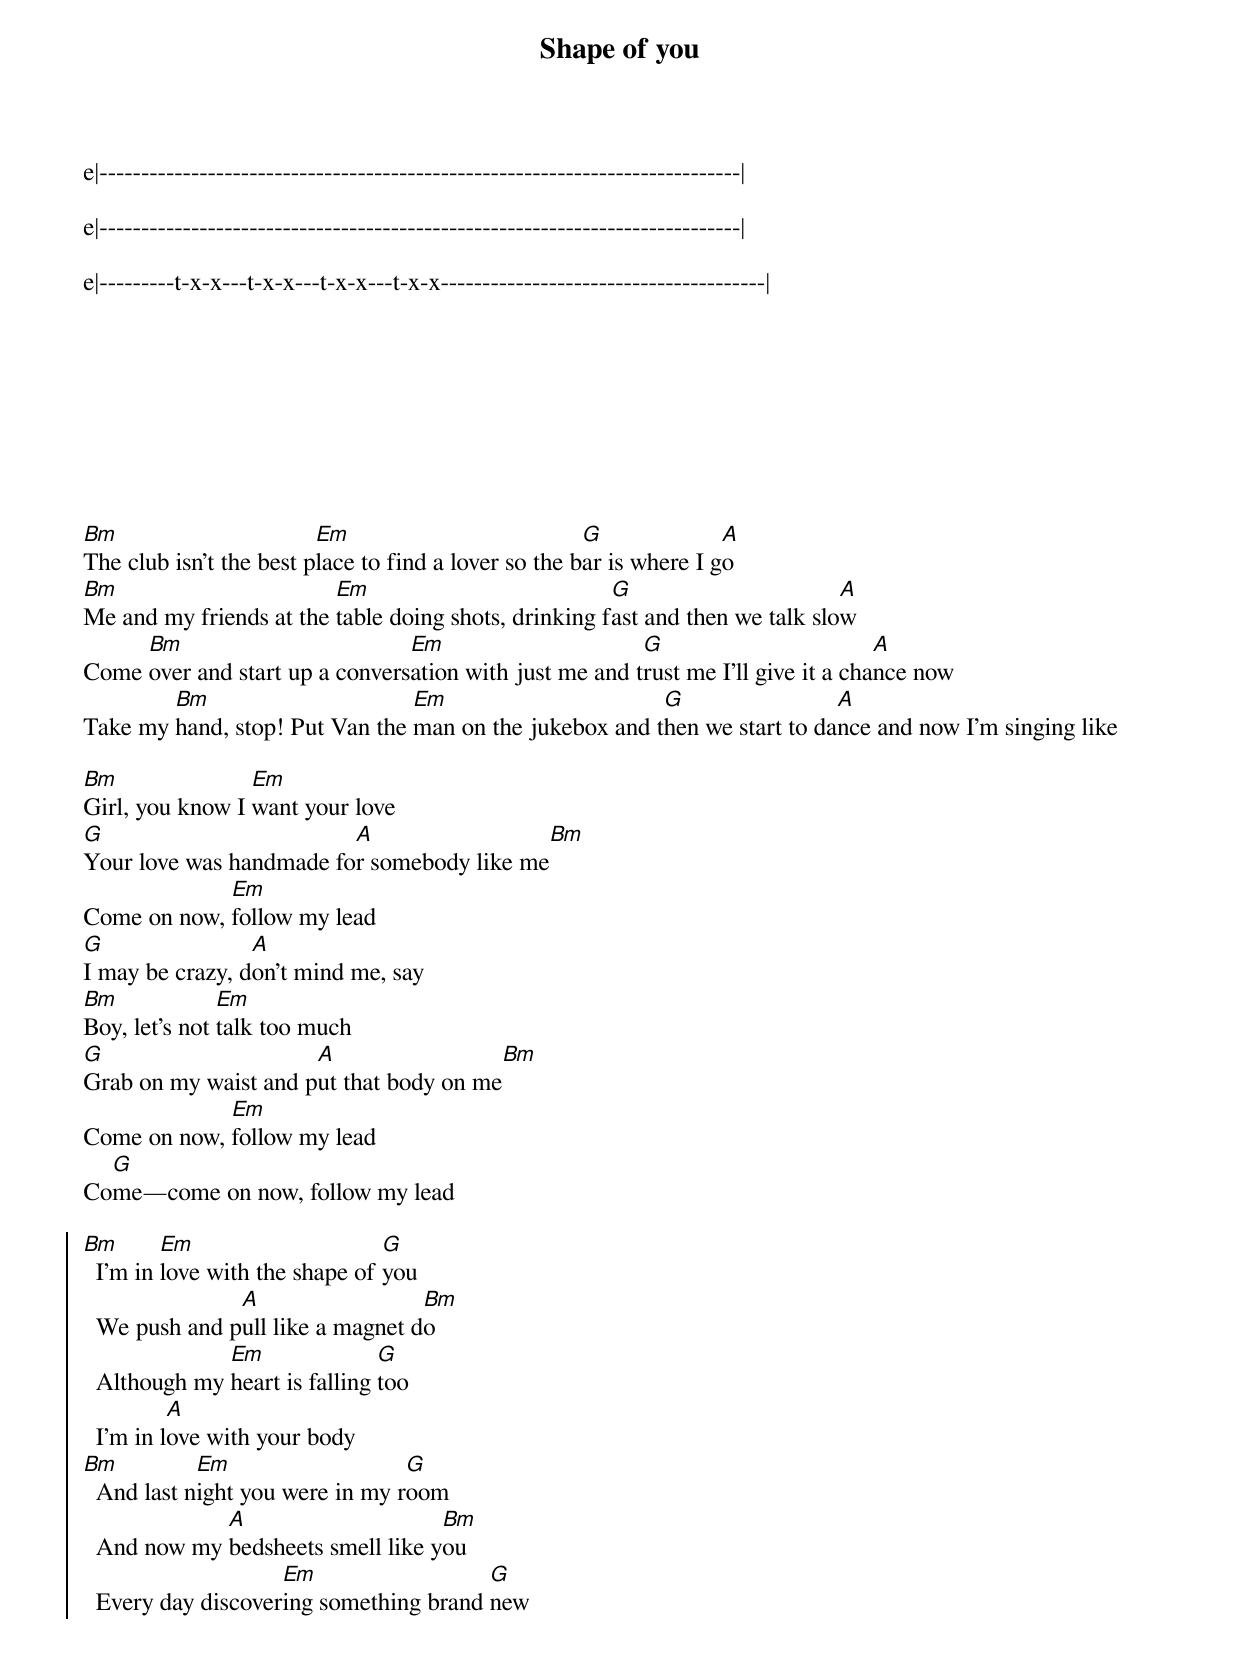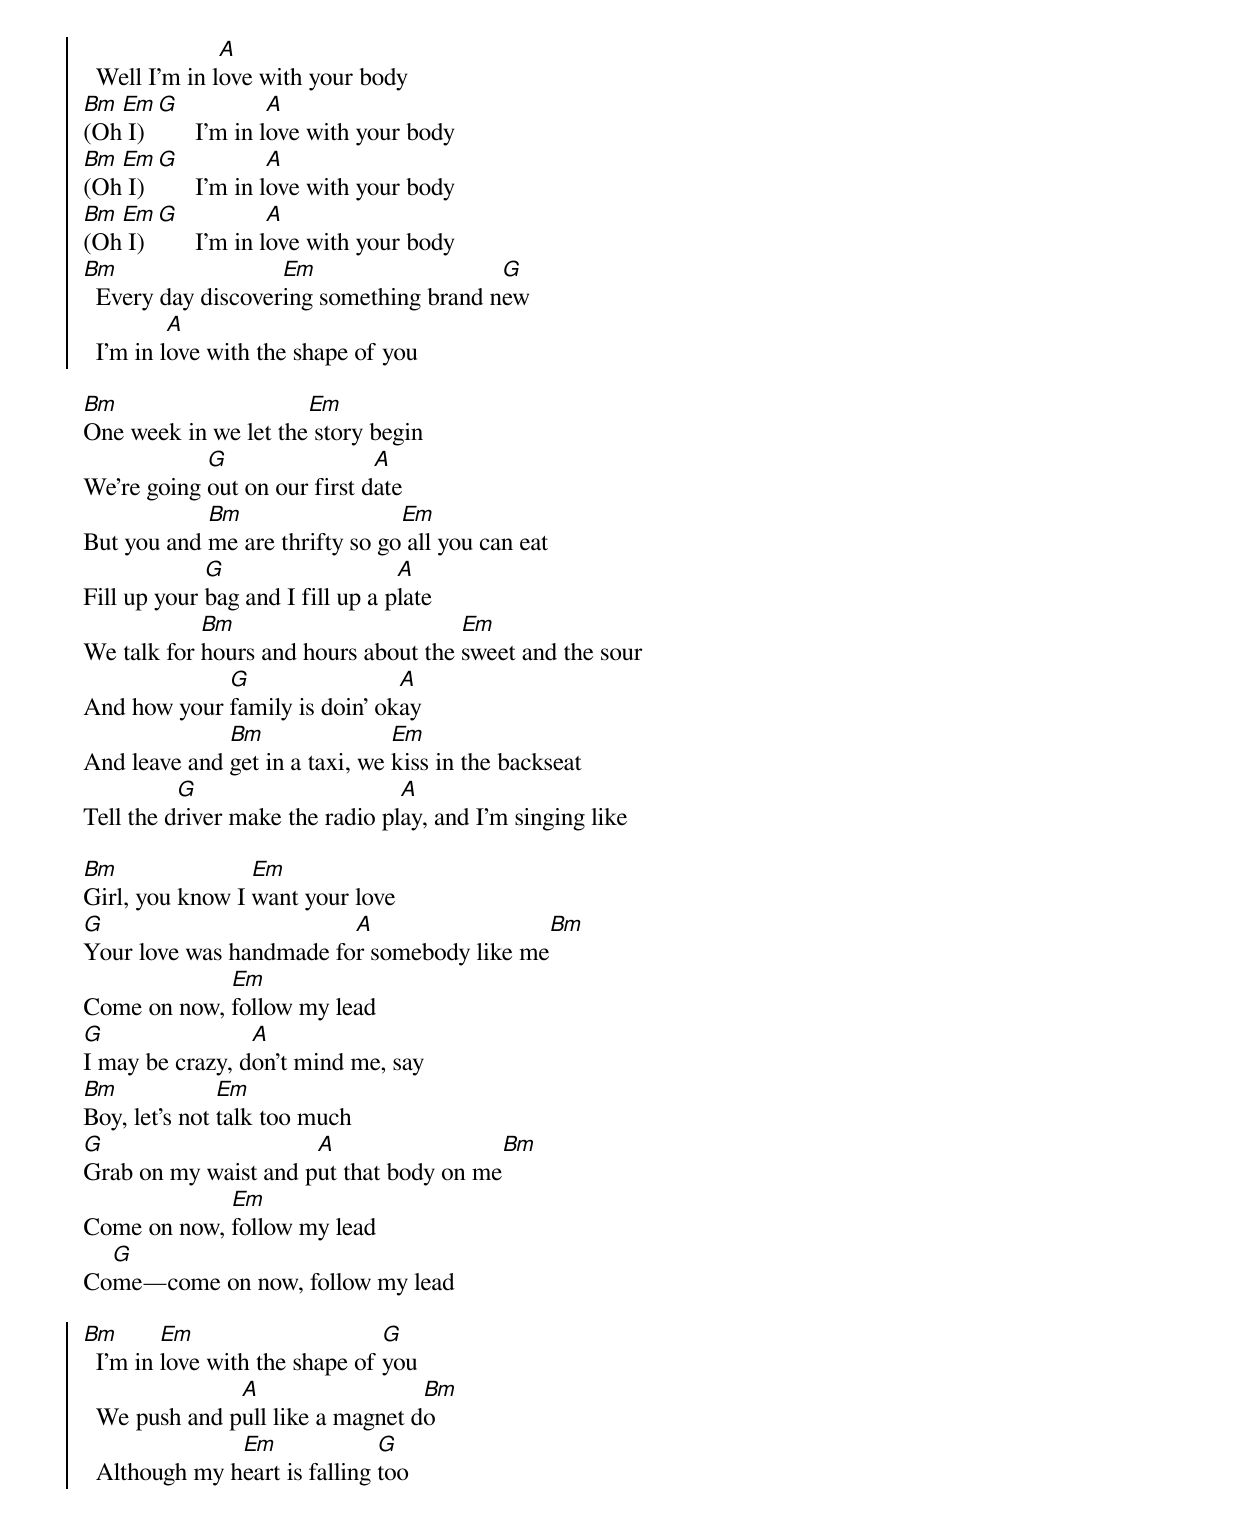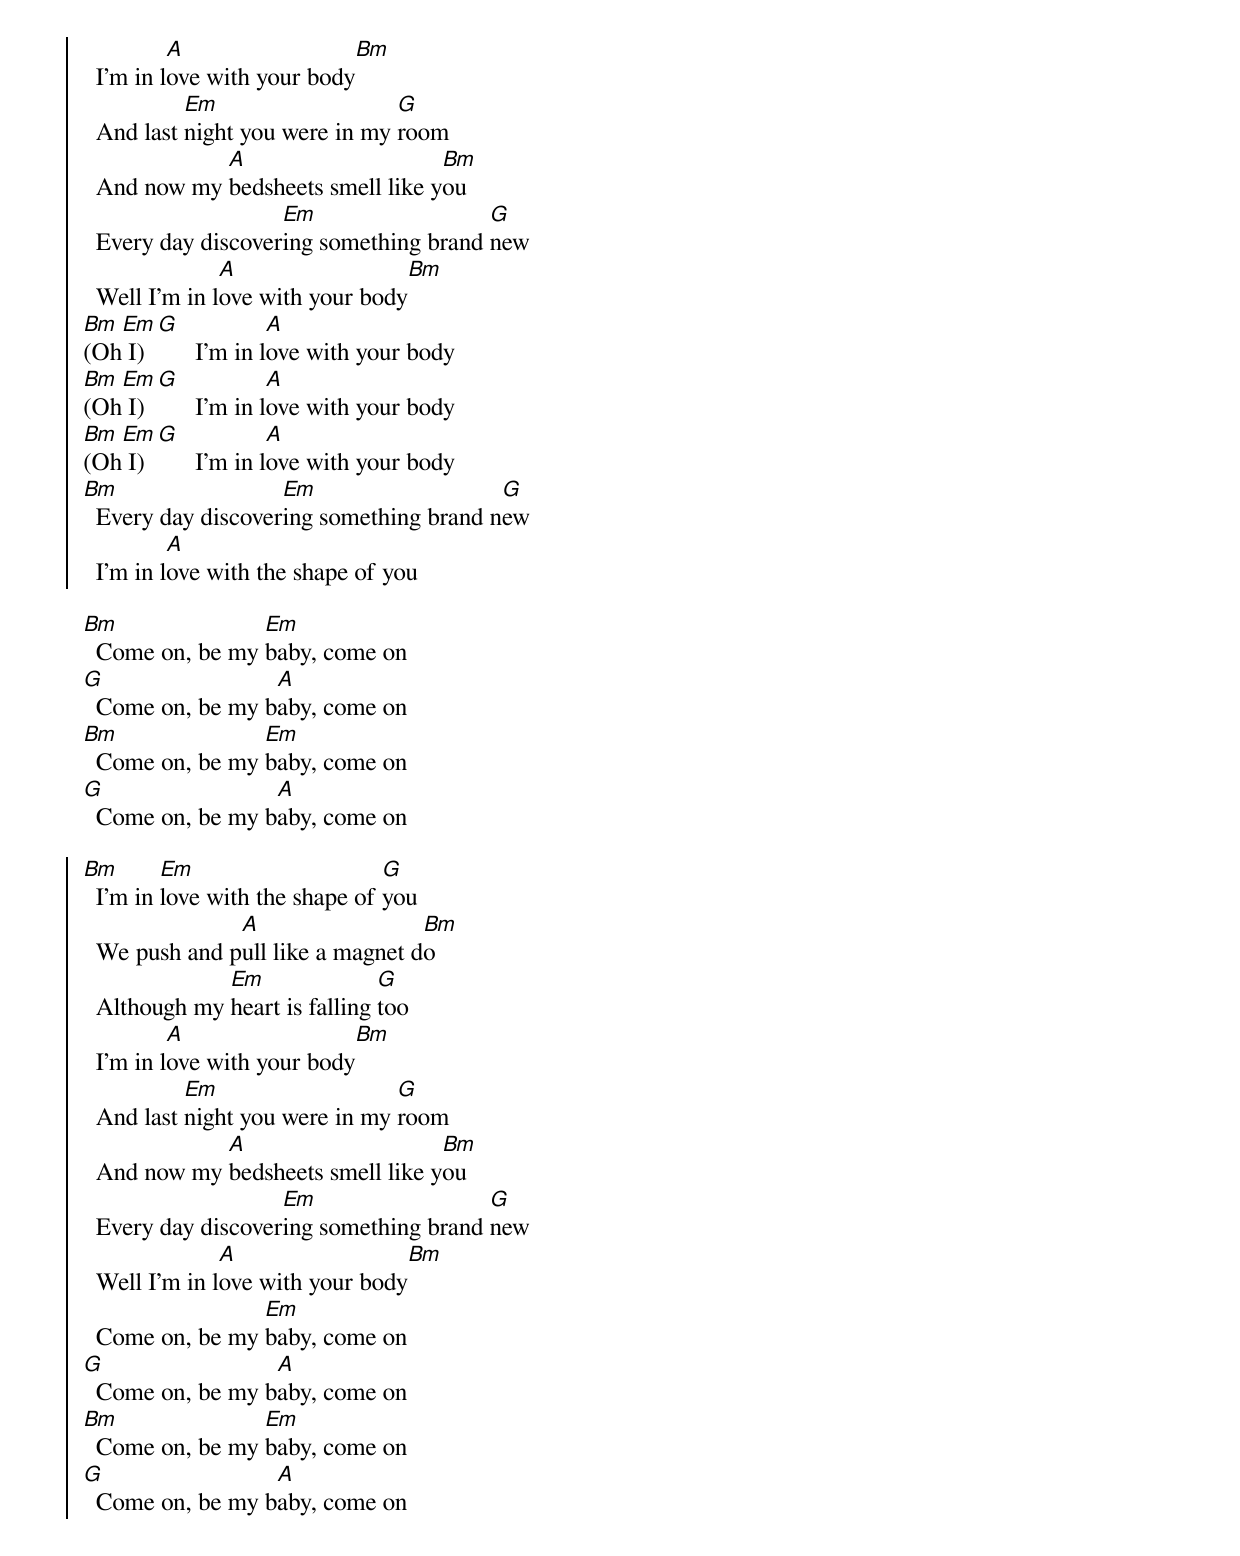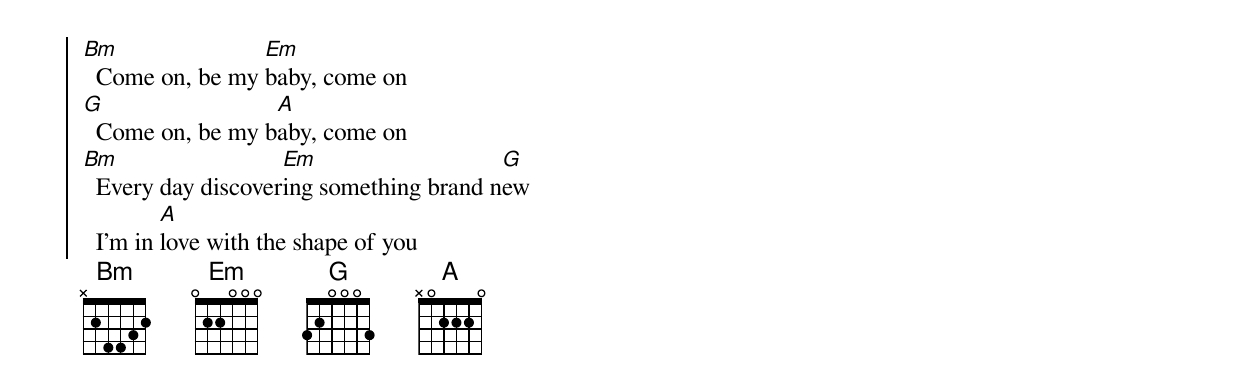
{title: Shape of you}

e|-----------------------------------------------------------------------------|

e|-----------------------------------------------------------------------------|

e|---------t-x-x---t-x-x---t-x-x---t-x-x---------------------------------------|









{start_of_verse}
[Bm]The club isn't the best p[Em]lace to find a lover so the b[G]ar is where I g[A]o
[Bm]Me and my friends at the [Em]table doing shots, drinking f[G]ast and then we talk slo[A]w
Come [Bm]over and start up a convers[Em]ation with just me and t[G]rust me I'll give it a cha[A]nce now
Take my [Bm]hand, stop! Put Van the [Em]man on the jukebox and t[G]hen we start to da[A]nce and now I'm singing like
{end_of_verse}

[Bm]Girl, you know I [Em]want your love
[G]Your love was handmade fo[A]r somebody like me[Bm]
Come on now, [Em]follow my lead
[G]I may be crazy, d[A]on't mind me, say
[Bm]Boy, let's not [Em]talk too much
[G]Grab on my waist and p[A]ut that body on me[Bm]
Come on now, [Em]follow my lead
Co[G]me—come on now, follow my lead

{start_of_chorus}
[Bm]  I'm in [Em]love with the shape of [G]you
  We push and p[A]ull like a magnet d[Bm]o
  Although my [Em]heart is falling [G]too
  I'm in l[A]ove with your body
[Bm]  And last n[Em]ight you were in my r[G]oom
  And now my [A]bedsheets smell like y[Bm]ou
  Every day discover[Em]ing something brand [G]new
  Well I'm in l[A]ove with your body
[Bm](Oh[Em] I)[G]      I'm in l[A]ove with your body
[Bm](Oh[Em] I)[G]      I'm in l[A]ove with your body
[Bm](Oh[Em] I)[G]      I'm in l[A]ove with your body
[Bm]  Every day discover[Em]ing something brand n[G]ew
  I'm in l[A]ove with the shape of you
{end_of_chorus}

{start_of_verse}
[Bm]One week in we let the[Em] story begin
We're going [G]out on our first d[A]ate
But you and [Bm]me are thrifty so go[Em] all you can eat
Fill up your [G]bag and I fill up a p[A]late
We talk for [Bm]hours and hours about the [Em]sweet and the sour
And how your [G]family is doin' ok[A]ay
And leave and [Bm]get in a taxi, we [Em]kiss in the backseat
Tell the d[G]river make the radio pl[A]ay, and I'm singing like
{end_of_verse}

[Bm]Girl, you know I [Em]want your love
[G]Your love was handmade fo[A]r somebody like me[Bm]
Come on now, [Em]follow my lead
[G]I may be crazy, d[A]on't mind me, say
[Bm]Boy, let's not [Em]talk too much
[G]Grab on my waist and p[A]ut that body on me[Bm]
Come on now, [Em]follow my lead
Co[G]me—come on now, follow my lead

{start_of_chorus}
[Bm]  I'm in [Em]love with the shape of [G]you
  We push and p[A]ull like a magnet d[Bm]o
  Although my h[Em]eart is falling [G]too
  I'm in l[A]ove with your body[Bm]
  And last [Em]night you were in my [G]room
  And now my [A]bedsheets smell like y[Bm]ou
  Every day discover[Em]ing something brand [G]new
  Well I'm in l[A]ove with your body[Bm]
[Bm](Oh[Em] I)[G]      I'm in l[A]ove with your body
[Bm](Oh[Em] I)[G]      I'm in l[A]ove with your body
[Bm](Oh[Em] I)[G]      I'm in l[A]ove with your body
[Bm]  Every day discover[Em]ing something brand n[G]ew
  I'm in l[A]ove with the shape of you
{end_of_chorus}

[Bm]  Come on, be my [Em]baby, come on
[G]  Come on, be my b[A]aby, come on
[Bm]  Come on, be my [Em]baby, come on
[G]  Come on, be my b[A]aby, come on

{start_of_chorus}
[Bm]  I'm in [Em]love with the shape of [G]you
  We push and p[A]ull like a magnet d[Bm]o
  Although my [Em]heart is falling [G]too
  I'm in l[A]ove with your body[Bm]
  And last [Em]night you were in my [G]room
  And now my [A]bedsheets smell like y[Bm]ou
  Every day discover[Em]ing something brand [G]new
  Well I'm in l[A]ove with your body[Bm]
  Come on, be my [Em]baby, come on
[G]  Come on, be my b[A]aby, come on
[Bm]  Come on, be my [Em]baby, come on
[G]  Come on, be my b[A]aby, come on
[Bm]  Come on, be my [Em]baby, come on
[G]  Come on, be my b[A]aby, come on
[Bm]  Every day discover[Em]ing something brand n[G]ew
  I'm in [A]love with the shape of you
{end_of_chorus}
